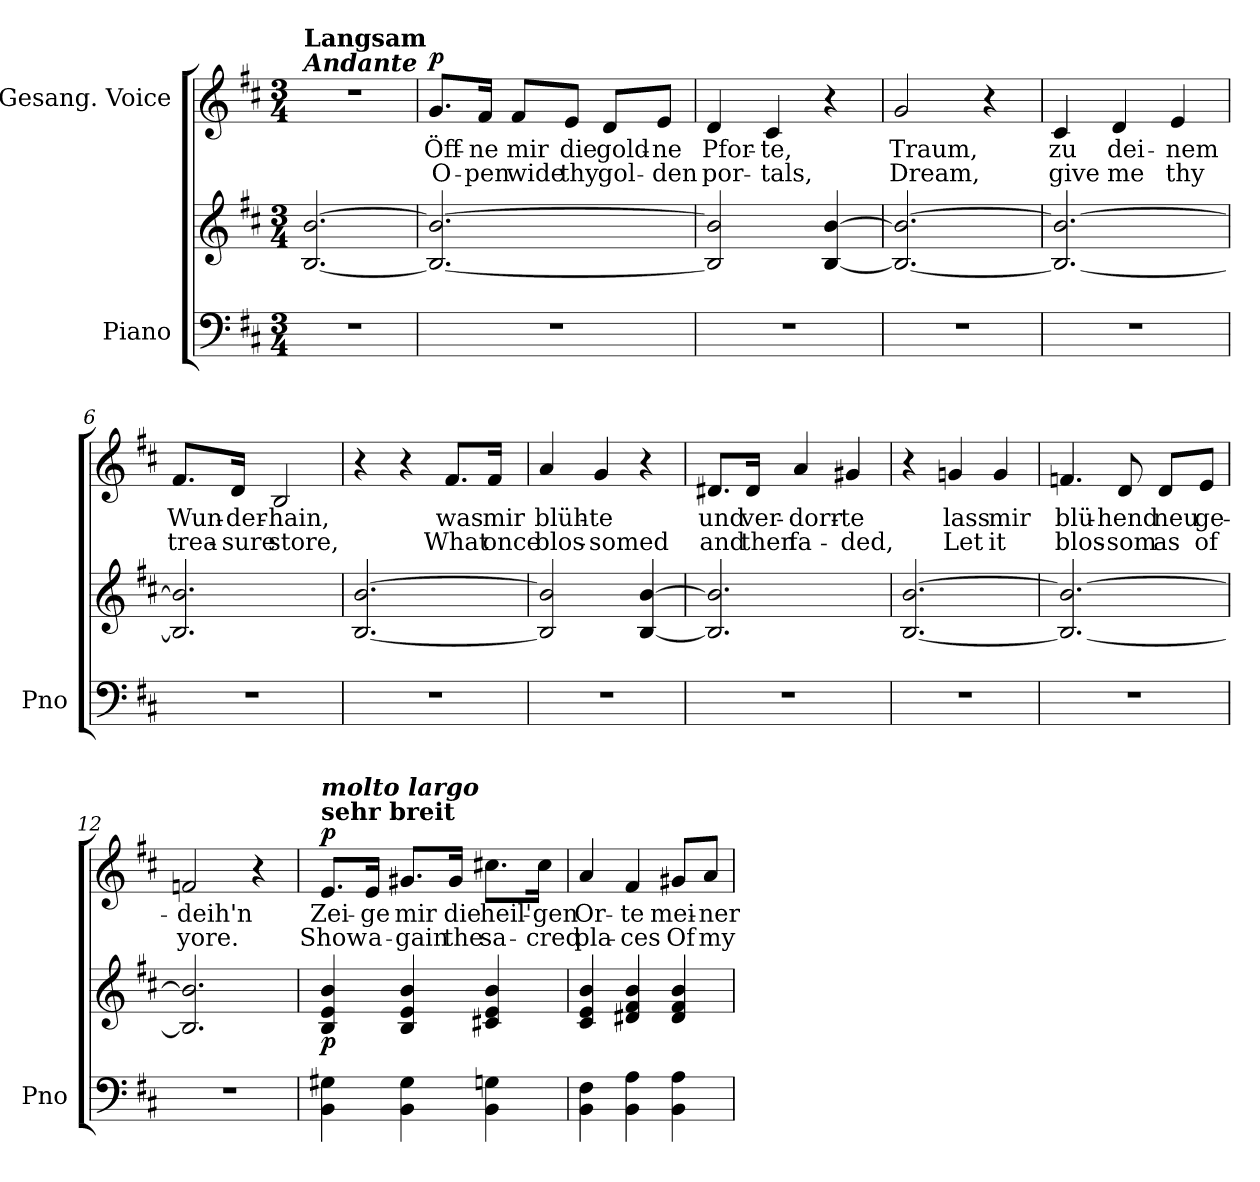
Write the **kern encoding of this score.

**kern	**kern	**dynam	**kern	**text	**text	**dynam
*part2	*part2	*part2	*part1	*part1	*part1	*part1
*staff3	*staff2	*staff2/3	*staff1	*staff1	*staff1	*staff1
*I"Piano	*	*	*I"Gesang. Voice	*	*	*
*I'Pno	*	*	*	*	*	*
*clefF4	*clefG2	*	*clefG2	*	*	*
*k[f#c#]	*k[f#c#]	*	*k[f#c#]	*	*	*
*M3/4	*M3/4	*	*M3/4	*	*	*
=1	=1	=1	=1	=1	=1	=1
!	!	!	!LO:TX:a:Bi:t=Andante	!	!	!
!	!	!	!LO:TX:a:B:t=Langsam	!	!	!
!	!	!LO:DY:b	!	!	!	!
2.r	[2.B/ [2.b/	other-dynamics	2.r	.	.	.
=2	=2	=2	=2	=2	=2	=2
!	!	!	!	!LO:LY:b	!LO:LY:b	!LO:DY:a
2.r	2.B/_ 2.b/_	.	8.g/L	Öff-	O-	p
!	!	!	!	!LO:LY:b	!LO:LY:b	!
.	.	.	16f#/Jk	-ne	-pen	.
!	!	!	!	!LO:LY:b	!LO:LY:b	!
.	.	.	8f#/L	mir	wide	.
!	!	!	!	!LO:LY:b	!LO:LY:b	!
.	.	.	8e/J	die	thy	.
!	!	!	!	!LO:LY:b	!LO:LY:b	!
.	.	.	8d/L	gold-	gol-	.
!	!	!	!	!LO:LY:b	!LO:LY:b	!
.	.	.	8e/J	-ne	-den	.
=3	=3	=3	=3	=3	=3	=3
!	!	!	!	!LO:LY:b	!LO:LY:b	!
2.r	2B/] 2b/]	.	4d/	Pfor-	por-	.
!	!	!	!	!LO:LY:b	!LO:LY:b	!
.	.	.	4c#/	-te,	-tals,	.
!	!	!LO:DY:b	!	!	!	!
.	[4B/ [4b/	other-dynamics	4r	.	.	.
=4	=4	=4	=4	=4	=4	=4
!	!	!	!	!LO:LY:b	!LO:LY:b	!
2.r	2.B/_ 2.b/_	.	2g/	Traum,	Dream,	.
.	.	.	4r	.	.	.
=5	=5	=5	=5	=5	=5	=5
!	!	!	!	!LO:LY:b	!LO:LY:b	!
2.r	2.B/_ 2.b/_	.	4c#/	zu	give	.
!	!	!	!	!LO:LY:b	!LO:LY:b	!
.	.	.	4d/	dei-	me	.
!	!	!	!	!LO:LY:b	!LO:LY:b	!
.	.	.	4e/	-nem	thy	.
=6	=6	=6	=6	=6	=6	=6
!	!	!	!	!LO:LY:b	!LO:LY:b	!
2.r	2.B/] 2.b/]	.	8.f#/L	Wun-	trea-	.
!	!	!	!	!LO:LY:b	!LO:LY:b	!
.	.	.	16d/Jk	-der-	-sure	.
!	!	!	!	!LO:LY:b	!LO:LY:b	!
.	.	.	2B/	-hain,	store,	.
=7	=7	=7	=7	=7	=7	=7
!	!	!LO:DY:b	!	!	!	!
2.r	[2.B/ [2.b/	other-dynamics	4r	.	.	.
.	.	.	4r	.	.	.
!	!	!	!	!LO:LY:b	!LO:LY:b	!
.	.	.	8.f#/L	was	What	.
!	!	!	!	!LO:LY:b	!LO:LY:b	!
.	.	.	16f#/Jk	mir	once	.
!!LO:LB:g=z
=8	=8	=8	=8	=8	=8	=8
!	!	!	!	!LO:LY:b	!LO:LY:b	!
2.r	2B/] 2b/]	.	4a/	blüh-	blos-	.
!	!	!	!	!LO:LY:b	!LO:LY:b	!
.	.	.	4g/	-te	-somed	.
.	[4B/ [4b/	.	4r	.	.	.
=9	=9	=9	=9	=9	=9	=9
!	!	!	!	!LO:LY:b	!LO:LY:b	!
2.r	2.B/] 2.b/]	.	8.d#X/L	und	and	.
!	!	!	!	!LO:LY:b	!LO:LY:b	!
.	.	.	16d#/Jk	ver-	then	.
!	!	!	!	!LO:LY:b	!LO:LY:b	!
.	.	.	4a/	-dorr-	fa-	.
!	!	!	!	!LO:LY:b	!LO:LY:b	!
.	.	.	4g#X/	-te	-ded,	.
=10	=10	=10	=10	=10	=10	=10
!	!	!LO:DY:b	!	!	!	!
2.r	[2.B/ [2.b/	other-dynamics	4r	.	.	.
!	!	!	!	!LO:LY:b	!LO:LY:b	!
.	.	.	4gn/	lass	Let	.
!	!	!	!	!LO:LY:b	!LO:LY:b	!
.	.	.	4g/	mir	it	.
=11	=11	=11	=11	=11	=11	=11
!	!	!	!	!LO:LY:b	!LO:LY:b	!
2.r	2.B/_ 2.b/_	.	4.fn/	blü-	blos-	.
!	!	!	!	!LO:LY:b	!LO:LY:b	!
.	.	.	8d/	-hend	-som	.
!	!	!	!	!LO:LY:b	!LO:LY:b	!
.	.	.	8d/L	neu	as	.
!	!	!	!	!LO:LY:b	!LO:LY:b	!
.	.	.	8e/J	-ge-	of	.
=12	=12	=12	=12	=12	=12	=12
!	!	!	!	!LO:LY:b	!LO:LY:b	!
2.r	2.B/] 2.b/]	.	2fn/	-deih'n	yore.	.
.	.	.	4r	.	.	.
=13	=13	=13	=13	=13	=13	=13
!	!	!	!LO:TX:a:B:t=sehr breit	!	!	!
!	!	!	!LO:TX:a:Bi:t=molto largo	!	!	!
!	!	!LO:DY:b	!	!LO:LY:b	!LO:LY:b	!LO:DY:a
4BB\ 4G#X\	4B/ 4e/ 4b/	p	8.e/L	Zei-	Show	p
!	!	!	!	!LO:LY:b	!LO:LY:b	!
.	.	.	16e/Jk	-ge	a-	.
!	!	!	!	!LO:LY:b	!LO:LY:b	!
4BB\ 4G#\	4B/ 4e/ 4b/	.	8.g#X/L	mir	-gain	.
!	!	!	!	!LO:LY:b	!LO:LY:b	!
.	.	.	16g#/Jk	die	the	.
!	!	!	!	!LO:LY:b	!LO:LY:b	!
4BB\ 4Gn\	4c#X/ 4e/ 4b/	.	8.cc#X\L	heil'-	sa-	.
!	!	!	!	!LO:LY:b	!LO:LY:b	!
.	.	.	16cc#\Jk	-gen	-cred	.
=14	=14	=14	=14	=14	=14	=14
!	!	!	!	!LO:LY:b	!LO:LY:b	!
4BB\ 4F#\	4c#/ 4e/ 4b/	.	4a/	Or-	pla-	.
!	!	!	!	!LO:LY:b	!LO:LY:b	!
4BB\ 4A\	4d#X/ 4f#/ 4b/	.	4f#/	-te	-ces	.
!	!	!	!	!LO:LY:b	!LO:LY:b	!
4BB\ 4A\	4d#/ 4f#/ 4b/	.	8g#X/L	mei-	Of	.
!	!	!	!	!LO:LY:b	!LO:LY:b	!
.	.	.	8a/J	-ner	my	.
=	=	=	=	=	=	=
*-	*-	*-	*-	*-	*-	*-
